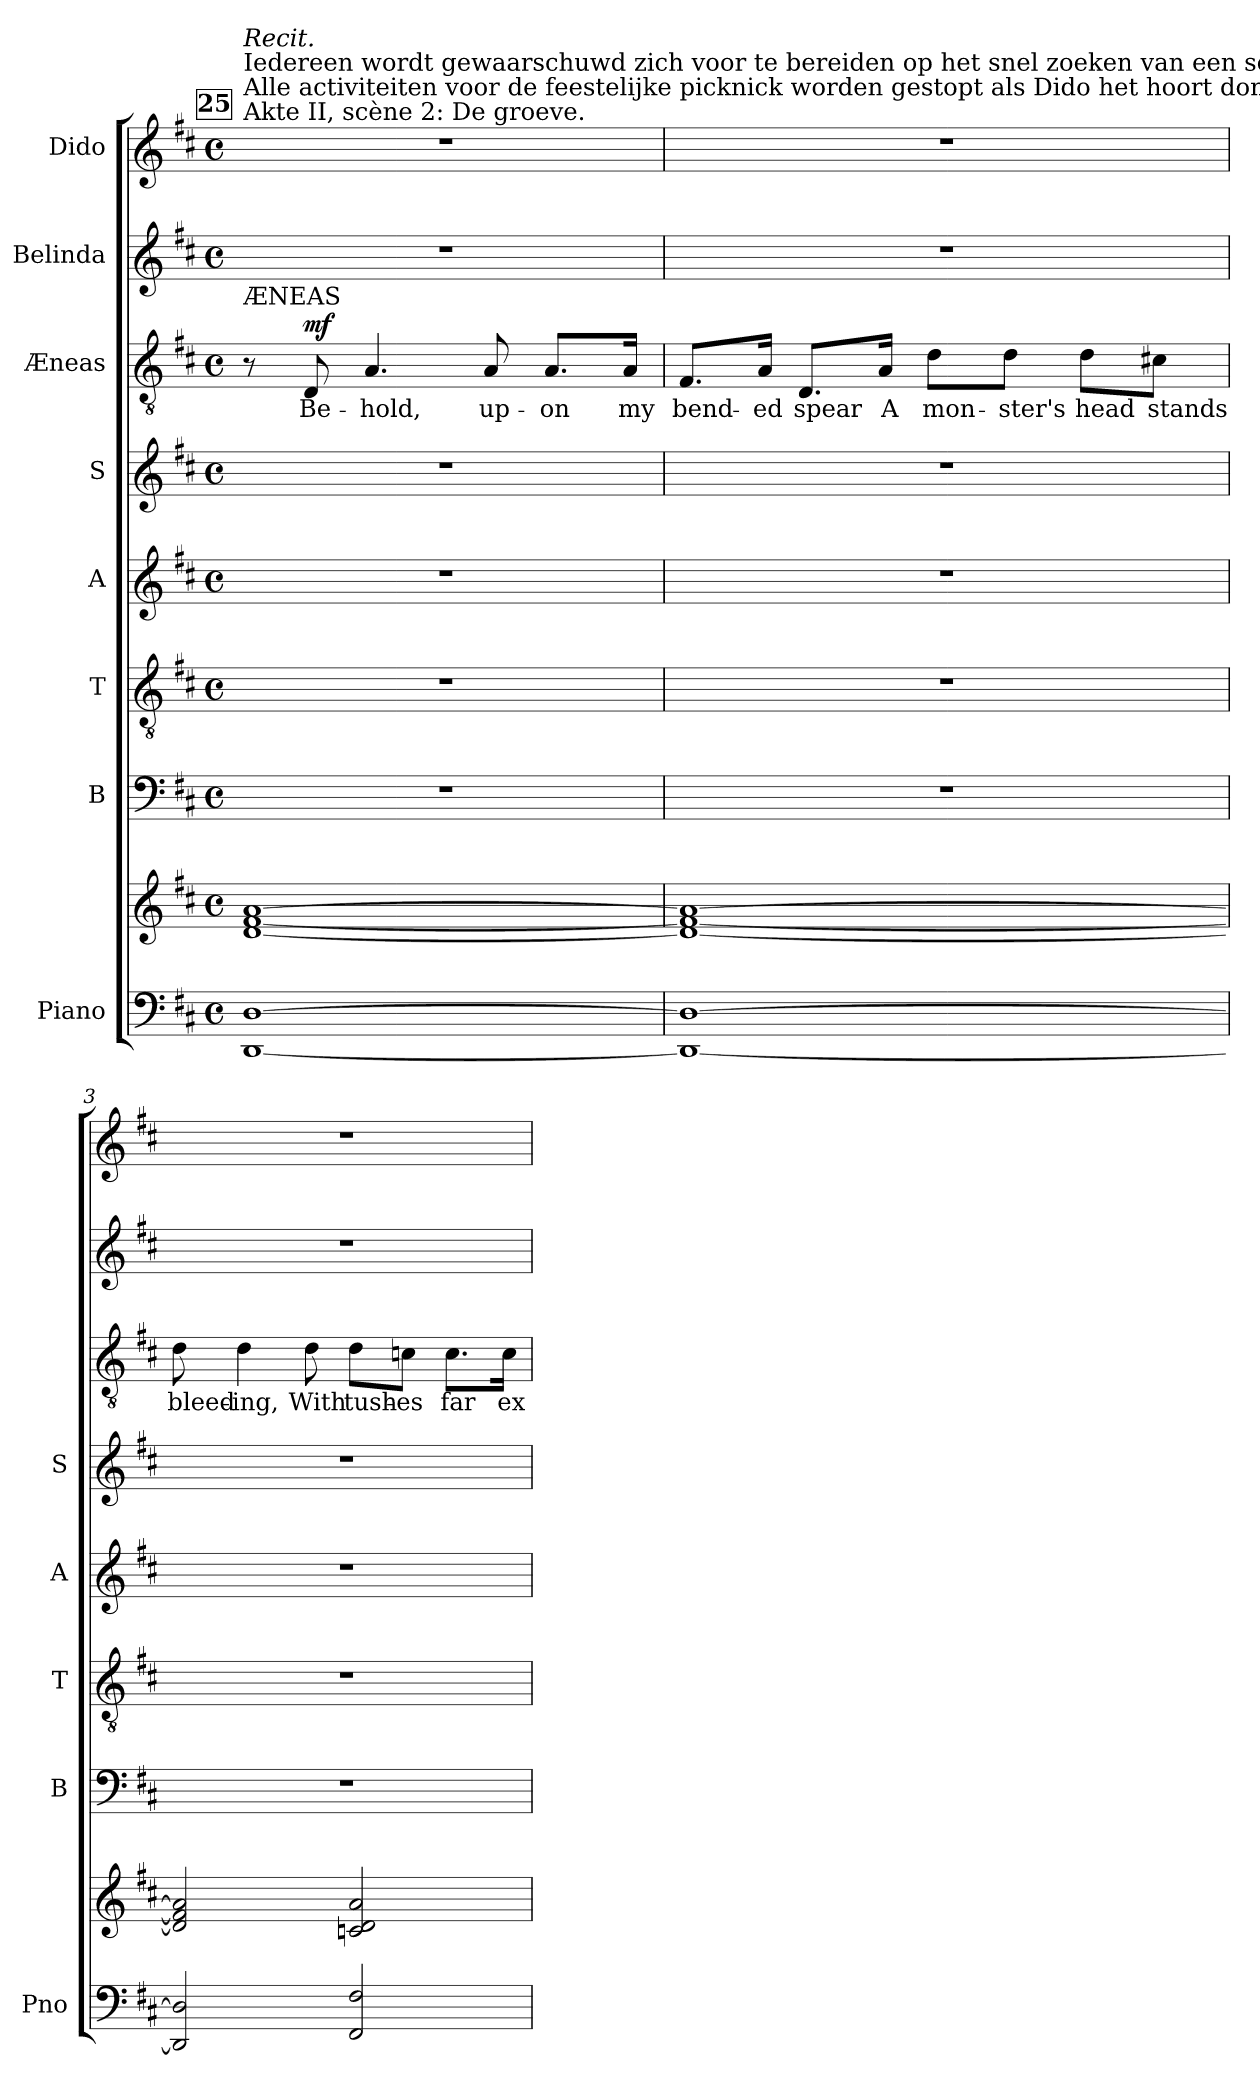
**kern	**kern	**dynam	**kern	**kern	**kern	**kern	**kern	**text	**dynam	**kern	**kern
*part8	*part8	*part8	*part7	*part6	*part5	*part4	*part3	*part3	*part3	*part2	*part1
*staff9	*staff8	*staff8/9	*staff7	*staff6	*staff5	*staff4	*staff3	*staff3	*staff3	*staff2	*staff1
*I"Piano	*	*	*I"B	*I"T	*I"A	*I"S	*I"Æneas	*	*	*I"Belinda	*I"Dido
*I'Pno	*	*	*I'B	*I'T	*I'A	*I'S	*	*	*	*	*
*clefF4	*clefG2	*	*clefF4	*clefGv2	*clefG2	*clefG2	*clefGv2	*	*	*clefG2	*clefG2
*k[f#c#]	*k[f#c#]	*	*k[f#c#]	*k[f#c#]	*k[f#c#]	*k[f#c#]	*k[f#c#]	*	*	*k[f#c#]	*k[f#c#]
*M4/4	*M4/4	*	*M4/4	*M4/4	*M4/4	*M4/4	*M4/4	*	*	*M4/4	*M4/4
*met(c)	*met(c)	*	*met(c)	*met(c)	*met(c)	*met(c)	*met(c)	*	*	*met(c)	*met(c)
!!LO:REH:place=s1:a:B:fs=14:t=25
=1	=1	=1	=1	=1	=1	=1	=1	=1	=1	=1	=1
!	!	!	!	!	!	!	!	!	!	!	!LO:TX:t=Akte II, scène 2&colon; De groeve.
!	!	!	!	!	!	!	!	!	!	!	!LO:TX:t=Alle activiteiten voor de feestelijke picknick worden gestopt als Dido het hoort donderen.
!	!	!	!	!	!	!	!	!	!	!	!LO:TX:t=Iedereen wordt gewaarschuwd zich voor te bereiden op het snel zoeken van een schuilplaats.
!	!	!	!	!	!	!	!	!	!	!	!LO:TX:a:i:t=Recit.
!	!	!	!	!	!	!	!LO:TX:a:t=ÆNEAS	!	!	!	!
!	!	!LO:DY:a=2	!	!	!	!	!	!	!	!	!
!	!	!LO:DY:n=1:a	!	!	!	!	!	!	!	!	!
[1DD [1D	[1d [1f# [1a	mf mf	1r	1r	1r	1r	8r	.	.	1r	1r
!	!	!	!	!	!	!	!	!LO:LY:b	!LO:DY:a	!	!
.	.	.	.	.	.	.	8D/	Be-	mf	.	.
!	!	!	!	!	!	!	!	!LO:LY:b	!	!	!
.	.	.	.	.	.	.	4.A/	-hold,	.	.	.
!	!	!	!	!	!	!	!	!LO:LY:b	!	!	!
.	.	.	.	.	.	.	8A/	up-	.	.	.
!	!	!	!	!	!	!	!	!LO:LY:b	!	!	!
.	.	.	.	.	.	.	8.A/L	-on	.	.	.
!	!	!	!	!	!	!	!	!LO:LY:b	!	!	!
.	.	.	.	.	.	.	16A/Jk	my	.	.	.
=2	=2	=2	=2	=2	=2	=2	=2	=2	=2	=2	=2
!	!	!	!	!	!	!	!	!LO:LY:b	!	!	!
1DD_ 1D_	1d_ 1f#_ 1a_	.	1r	1r	1r	1r	8.F#/L	bend-	.	1r	1r
!	!	!	!	!	!	!	!	!LO:LY:b	!	!	!
.	.	.	.	.	.	.	16A/Jk	-ed	.	.	.
!	!	!	!	!	!	!	!	!LO:LY:b	!	!	!
.	.	.	.	.	.	.	8.D/L	spear	.	.	.
!	!	!	!	!	!	!	!	!LO:LY:b	!	!	!
.	.	.	.	.	.	.	16A/Jk	A	.	.	.
!	!	!	!	!	!	!	!	!LO:LY:b	!	!	!
.	.	.	.	.	.	.	8d\L	mon-	.	.	.
!	!	!	!	!	!	!	!	!LO:LY:b	!	!	!
.	.	.	.	.	.	.	8d\J	-ster's	.	.	.
!	!	!	!	!	!	!	!	!LO:LY:b	!	!	!
.	.	.	.	.	.	.	8d\L	head	.	.	.
!	!	!	!	!	!	!	!	!LO:LY:b	!	!	!
.	.	.	.	.	.	.	8c#X\J	stands	.	.	.
=3	=3	=3	=3	=3	=3	=3	=3	=3	=3	=3	=3
!	!	!	!	!	!	!	!	!LO:LY:b	!	!	!
2DD/] 2D/]	2d/] 2f#/] 2a/]	.	1r	1r	1r	1r	8d\	bleed-	.	1r	1r
!	!	!	!	!	!	!	!	!LO:LY:b	!	!	!
.	.	.	.	.	.	.	4d\	-ing,	.	.	.
!	!	!	!	!	!	!	!	!LO:LY:b	!	!	!
.	.	.	.	.	.	.	8d\	With	.	.	.
!	!	!	!	!	!	!	!	!LO:LY:b	!	!	!
2FF#/ 2F#/	2cn/ 2d/ 2a/	.	.	.	.	.	8d\L	tush-	.	.	.
!	!	!	!	!	!	!	!	!LO:LY:b	!	!	!
.	.	.	.	.	.	.	8cn\J	-es	.	.	.
!	!	!	!	!	!	!	!	!LO:LY:b	!	!	!
.	.	.	.	.	.	.	8.c\L	far	.	.	.
!	!	!	!	!	!	!	!	!LO:LY:b	!	!	!
.	.	.	.	.	.	.	16c\Jk	ex-	.	.	.
=	=	=	=	=	=	=	=	=	=	=	=
*-	*-	*-	*-	*-	*-	*-	*-	*-	*-	*-	*-
